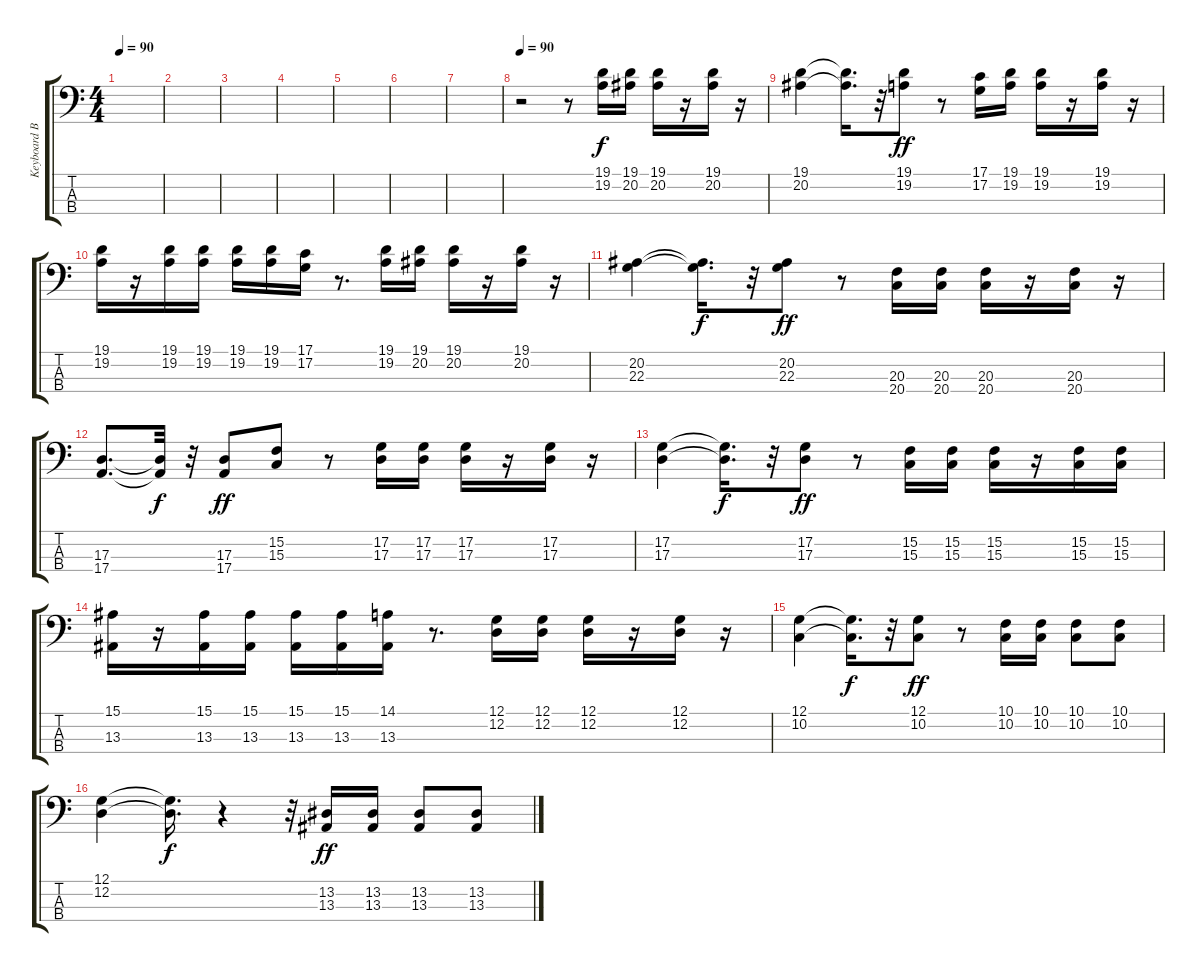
\track ("Keyboard Bass" "Keyboard B") {instrument stringensemble1}
\staff {score tabs}
\tuning (G2 D2 A1 E1) {hide}
\ts (4 4)
\tempo 90
\clef f4
\ks c
|
|
|
|
|
|
|
\tempo 90
r.2 r.8 (19.1 19.2).16 (19.1 20.2).16 (19.1 20.2).16 r.16 (19.1 20.2).16 r.16 |
(19.1 20.2).4 (19.1{t} 20.2{t}).16{d dy f} r.32 (19.1 19.2).8{dy ff} r.8 (17.1 17.2).16 (19.1 19.2).16 (19.1 19.2).16 r.16 (19.1 19.2).16 r.16 |
(19.1 19.2).16 r.16 (19.1 19.2).16 (19.1 19.2).16 (19.1 19.2).16 (19.1 19.2).16 (17.1 17.2).16 r.8{d} (19.1 19.2).16 (19.1 20.2).16 (19.1 20.2).16 r.16 (19.1 20.2).16 r.16 |
(20.2 22.3).4 (20.2{t} 22.3{t}).16{d dy f} r.32 (20.2 22.3).8{dy ff} r.8 (20.3 20.4).16 (20.3 20.4).16 (20.3 20.4).16 r.16 (20.3 20.4).16 r.16 |
(17.3 17.4).8{d} (17.3{t} 17.4{t}).32{dy f} r.32 (17.3 17.4).8{dy ff} (15.2 15.3).8 r.8 (17.2 17.3).16 (17.2 17.3).16 (17.2 17.3).16 r.16 (17.2 17.3).16 r.16 |
(17.2 17.3).4 (17.2{t} 17.3{t}).16{d dy f} r.32 (17.2 17.3).8{dy ff} r.8 (15.2 15.3).16 (15.2 15.3).16 (15.2 15.3).16 r.16 (15.2 15.3).16 (15.2 15.3).16 |
(15.1 13.3).16 r.16 (15.1 13.3).16 (15.1 13.3).16 (15.1 13.3).16 (15.1 13.3).16 (14.1 13.3).16 r.8{d} (12.1 12.2).16 (12.1 12.2).16 (12.1 12.2).16 r.16 (12.1 12.2).16 r.16 |
(12.1 10.2).4 (12.1{t} 10.2{t}).16{d dy f} r.32 (12.1 10.2).8{dy ff} r.8 (10.1 10.2).16 (10.1 10.2).16 (10.1 10.2).8 (10.1 10.2).8 |
(12.1 12.2).4 (12.1{t} 12.2{t}).16{d dy f} r.4 r.32 (13.2 13.3).16{dy ff} (13.2 13.3).16 (13.2 13.3).8 (13.2 13.3).8
